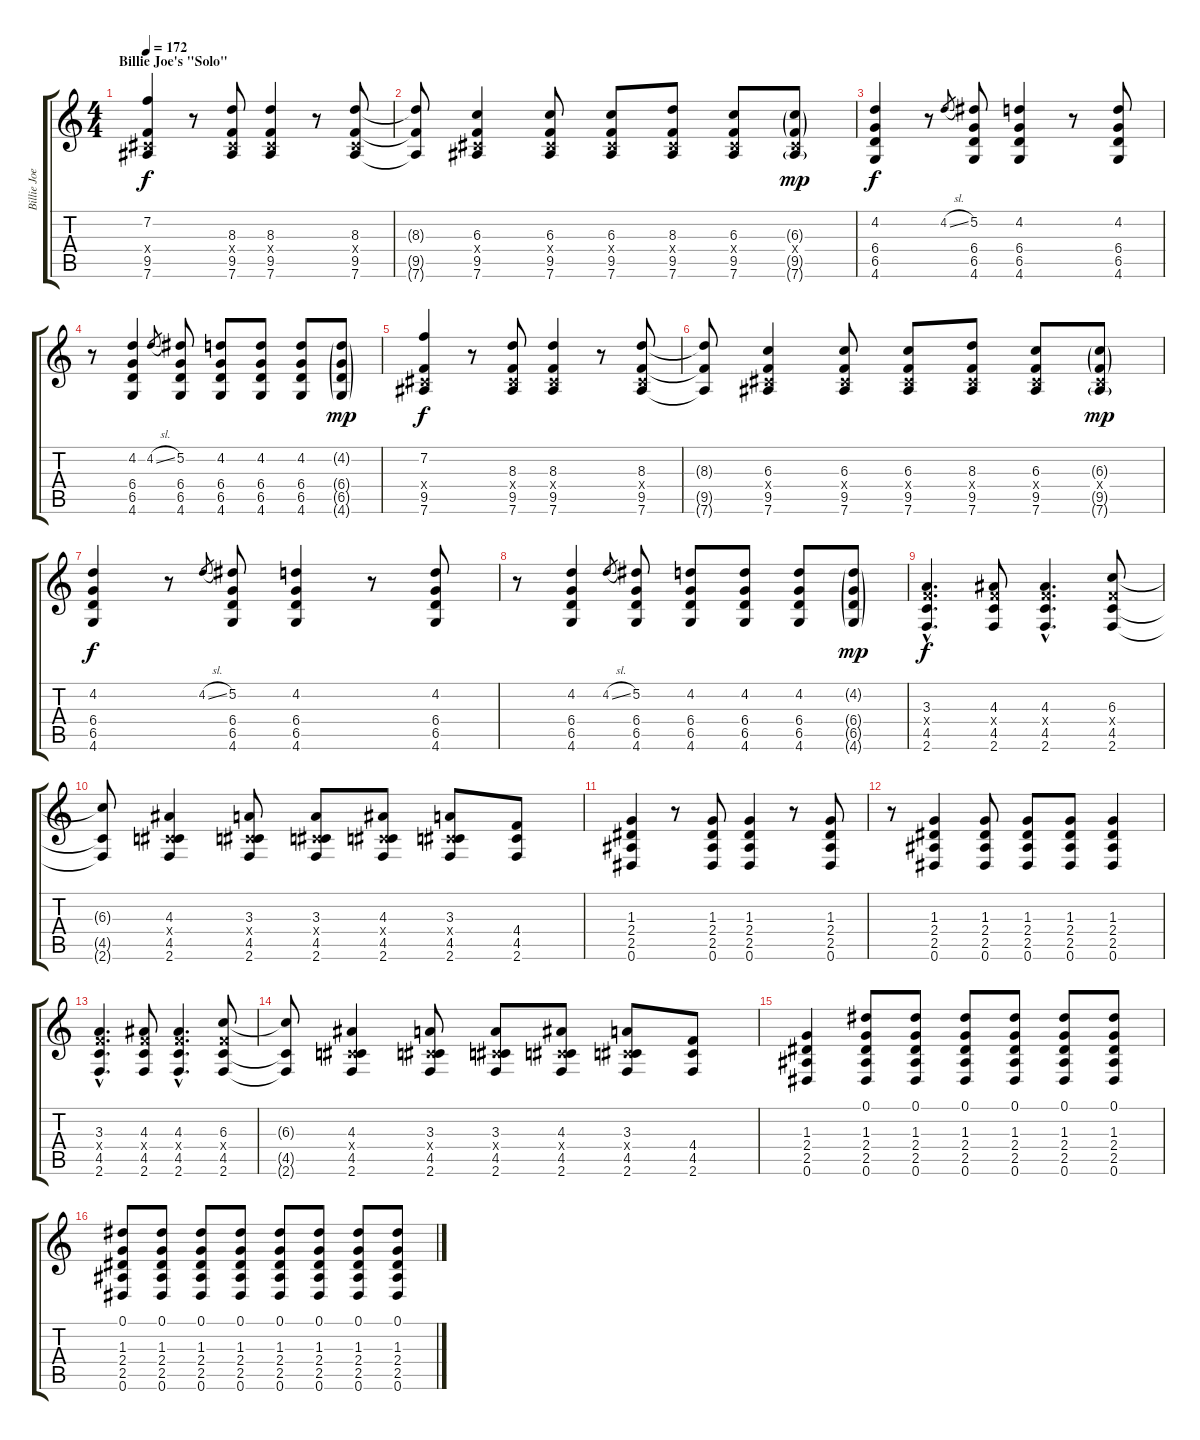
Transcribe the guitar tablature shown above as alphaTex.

\track ("Billie Joe - Guitarra / Guitar" "Billie Joe") {instrument overdrivenguitar}
\staff {score tabs}
\tuning (Eb4 Bb3 Gb3 Db3 Ab2 Eb2) {hide}
\ts (4 4)
\section ("" "Billie Joe's \"Solo\"")
\tempo 172
\clef g2
\ks c
(7.2 0.4{x} 9.5 7.6).4{dy f} r.8 (8.3 0.4{x} 9.5 7.6).8 (8.3 0.4{x} 9.5 7.6).4 r.8 (8.3 0.4{x} 9.5 7.6).8 |
(8.3{t} 9.5{t} 7.6{t}).8 (6.3 0.4{x} 9.5 7.6).4 (6.3 0.4{x} 9.5 7.6).8 (6.3 0.4{x} 9.5 7.6).8 (8.3 0.4{x} 9.5 7.6).8 (6.3 0.4{x} 9.5 7.6).8 (6.3{g} 0.4{x} 9.5{g} 7.6{g}).8{dy mp} |
(4.2 6.4 6.5 4.6).4{dy f} r.8 4.2{sl}.8{gr} (5.2 6.4 6.5 4.6).8 (4.2 6.4 6.5 4.6).4 r.8 (4.2 6.4 6.5 4.6).8 |
r.8 (4.2 6.4 6.5 4.6).4 4.2{sl}.8{gr} (5.2 6.4 6.5 4.6).8 (4.2 6.4 6.5 4.6).8 (4.2 6.4 6.5 4.6).8 (4.2 6.4 6.5 4.6).8 (4.2{g} 6.4{g} 6.5{g} 4.6{g}).8{dy mp} |
(7.2 0.4{x} 9.5 7.6).4{dy f} r.8 (8.3 0.4{x} 9.5 7.6).8 (8.3 0.4{x} 9.5 7.6).4 r.8 (8.3 0.4{x} 9.5 7.6).8 |
(8.3{t} 9.5{t} 7.6{t}).8 (6.3 0.4{x} 9.5 7.6).4 (6.3 0.4{x} 9.5 7.6).8 (6.3 0.4{x} 9.5 7.6).8 (8.3 0.4{x} 9.5 7.6).8 (6.3 0.4{x} 9.5 7.6).8 (6.3{g} 0.4{x} 9.5{g} 7.6{g}).8{dy mp} |
(4.2 6.4 6.5 4.6).4{dy f} r.8 4.2{sl}.8{gr} (5.2 6.4 6.5 4.6).8 (4.2 6.4 6.5 4.6).4 r.8 (4.2 6.4 6.5 4.6).8 |
r.8 (4.2 6.4 6.5 4.6).4 4.2{sl}.8{gr} (5.2 6.4 6.5 4.6).8 (4.2 6.4 6.5 4.6).8 (4.2 6.4 6.5 4.6).8 (4.2 6.4 6.5 4.6).8 (4.2{g} 6.4{g} 6.5{g} 4.6{g}).8{dy mp} |
(3.3{hac} 4.4{hac x} 4.5{hac} 2.6{hac}).4{d dy f} (4.3 4.4{x} 4.5 2.6).8 (4.3{hac} 4.4{hac x} 4.5{hac} 2.6{hac}).4{d} (6.3 4.4{x} 4.5 2.6).8 |
(6.3{t} 4.5{t} 2.6{t}).8 (4.3 0.4{x} 4.5 2.6).4 (3.3 0.4{x} 4.5 2.6).8 (3.3 0.4{x} 4.5 2.6).8 (4.3 0.4{x} 4.5 2.6).8 (3.3 0.4{x} 4.5 2.6).8 (4.4 4.5 2.6).8 |
(1.3 2.4 2.5 0.6).4 r.8 (1.3 2.4 2.5 0.6).8 (1.3 2.4 2.5 0.6).4 r.8 (1.3 2.4 2.5 0.6).8 |
r.8 (1.3 2.4 2.5 0.6).4 (1.3 2.4 2.5 0.6).8 (1.3 2.4 2.5 0.6).8 (1.3 2.4 2.5 0.6).8 (1.3 2.4 2.5 0.6).4 |
(3.3{hac} 4.4{hac x} 4.5{hac} 2.6{hac}).4{d} (4.3 4.4{x} 4.5 2.6).8 (4.3{hac} 4.4{hac x} 4.5{hac} 2.6{hac}).4{d} (6.3 4.4{x} 4.5 2.6).8 |
(6.3{t} 4.5{t} 2.6{t}).8 (4.3 0.4{x} 4.5 2.6).4 (3.3 0.4{x} 4.5 2.6).8 (3.3 0.4{x} 4.5 2.6).8 (4.3 0.4{x} 4.5 2.6).8 (3.3 0.4{x} 4.5 2.6).8 (4.4 4.5 2.6).8 |
(1.3 2.4 2.5 0.6).4 (0.1 1.3 2.4 2.5 0.6).8 (0.1 1.3 2.4 2.5 0.6).8 (0.1 1.3 2.4 2.5 0.6).8 (0.1 1.3 2.4 2.5 0.6).8 (0.1 1.3 2.4 2.5 0.6).8 (0.1 1.3 2.4 2.5 0.6).8 |
(0.1 1.3 2.4 2.5 0.6).8 (0.1 1.3 2.4 2.5 0.6).8 (0.1 1.3 2.4 2.5 0.6).8 (0.1 1.3 2.4 2.5 0.6).8 (0.1 1.3 2.4 2.5 0.6).8 (0.1 1.3 2.4 2.5 0.6).8 (0.1 1.3 2.4 2.5 0.6).8 (0.1 1.3 2.4 2.5 0.6).8
